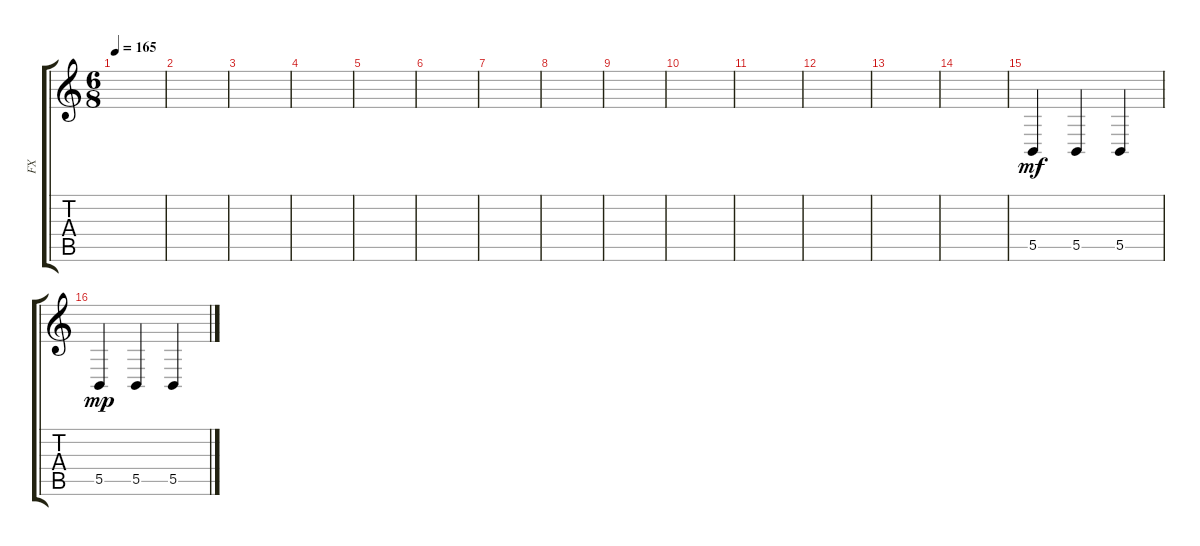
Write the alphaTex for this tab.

\track ("FX" "FX") {instrument sitar}
\staff {score tabs}
\tuning (Db4 Ab3 E3 B2 Gb2 B1) {hide}
\ts (6 8)
\tempo 165
\clef g2
\ks c
|
|
|
|
|
|
|
|
|
|
|
|
|
|
5.5.4{dy mf volume 10 instrument gunshot} 5.5.4 5.5.4 |
5.5.4{dy mp} 5.5.4 5.5.4
